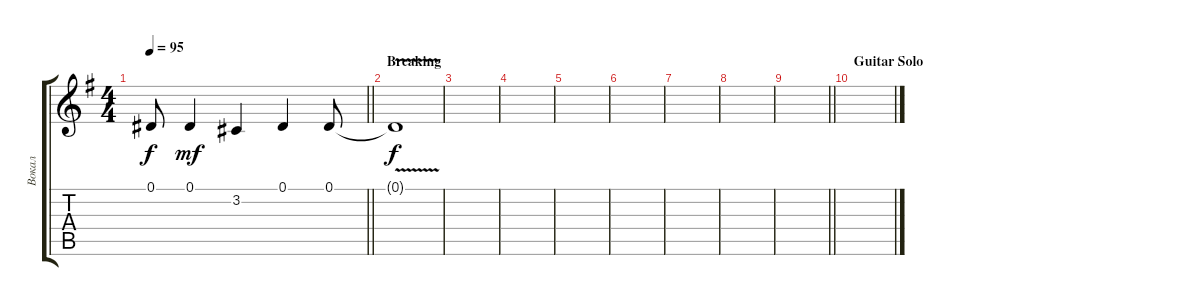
\track ("Вокал" "Вокал") {instrument trumpet}
\staff {score tabs}
\tuning (Eb4 Bb3 Gb3 Db3 Ab2 Eb2) {hide}
\ts (4 4)
\tempo 95
\clef g2
\barLineRight lightlight
\ks eminor
0.1{t}.8{dy f} 0.1.4{dy mf} 3.2.4 0.1.4 0.1.8 |
\section ("" "Breaking")
0.1{v t}.1{dy f} |
|
|
|
|
|
|
\barLineRight lightlight
|
\section ("" "Guitar Solo ")
